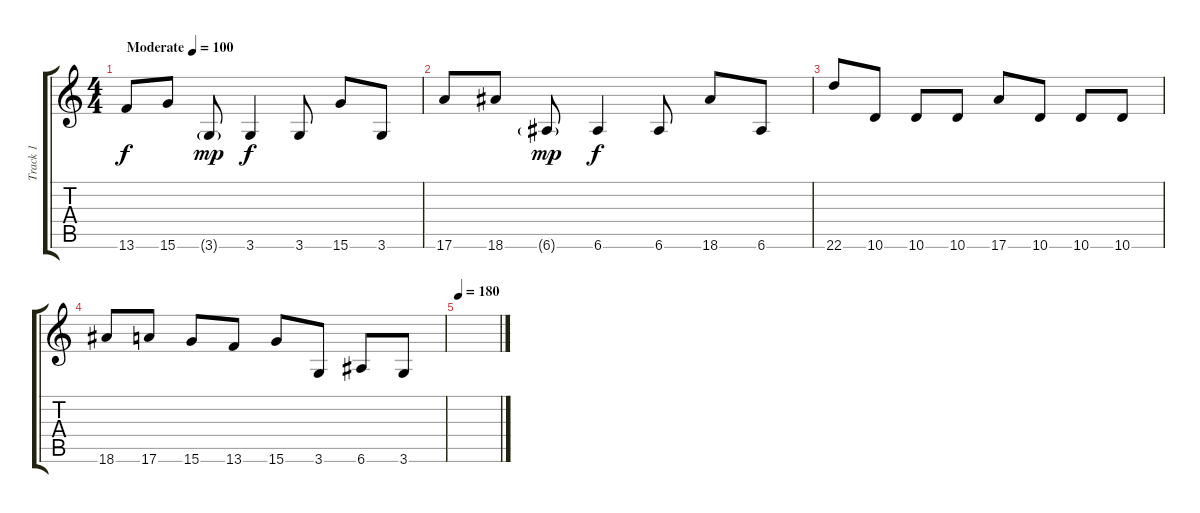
\track ("Track 1" "Track 1") {instrument guitarharmonics}
\staff {score tabs}
\tuning (E4 B3 G3 D3 A2 E2) {hide}
\ts (4 4)
\tempo (100 "Moderate")
\clef g2
\ks c
13.6.8{dy f instrument guitarharmonics} 15.6.8 3.6{g}.8{dy mp} 3.6.4{dy f} 3.6.8 15.6.8 3.6.8 |
17.6.8 18.6.8 6.6{g}.8{dy mp} 6.6.4{dy f} 6.6.8 18.6.8 6.6.8 |
22.6.8 10.6.8 10.6.8 10.6.8 17.6.8 10.6.8 10.6.8 10.6.8 |
18.6.8 17.6.8 15.6.8 13.6.8 15.6.8 3.6.8 6.6.8 3.6.8 |
\tempo 180
